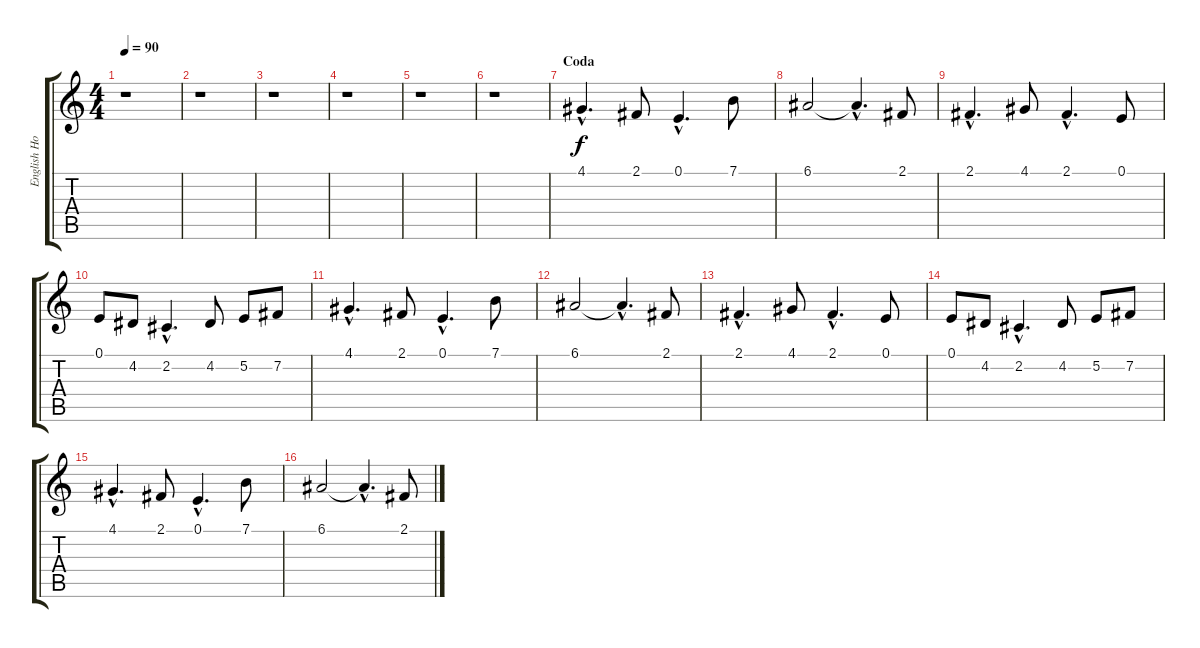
\track ("English Horn" "English Ho") {instrument englishhorn}
\staff {score tabs}
\tuning (E4 B3 G3 D3 A2 E2) {hide}
\ts (4 4)
\tempo 90
\clef g2
\ks c
r.1{dy f} |
r.1 |
r.1 |
r.1 |
r.1 |
r.1 |
\section ("" "Coda")
4.1{hac}.4{d} 2.1.8 0.1{hac}.4{d} 7.1.8 |
6.1.2 6.1{hac t}.4{d} 2.1.8 |
2.1{hac}.4{d} 4.1.8 2.1{hac}.4{d} 0.1.8 |
0.1.8 4.2.8 2.2{hac}.4{d} 4.2.8 5.2.8 7.2.8 |
4.1{hac}.4{d} 2.1.8 0.1{hac}.4{d} 7.1.8 |
6.1.2 6.1{hac t}.4{d} 2.1.8 |
2.1{hac}.4{d} 4.1.8 2.1{hac}.4{d} 0.1.8 |
0.1.8 4.2.8 2.2{hac}.4{d} 4.2.8 5.2.8 7.2.8 |
4.1{hac}.4{d} 2.1.8 0.1{hac}.4{d} 7.1.8 |
6.1.2 6.1{hac t}.4{d} 2.1.8
